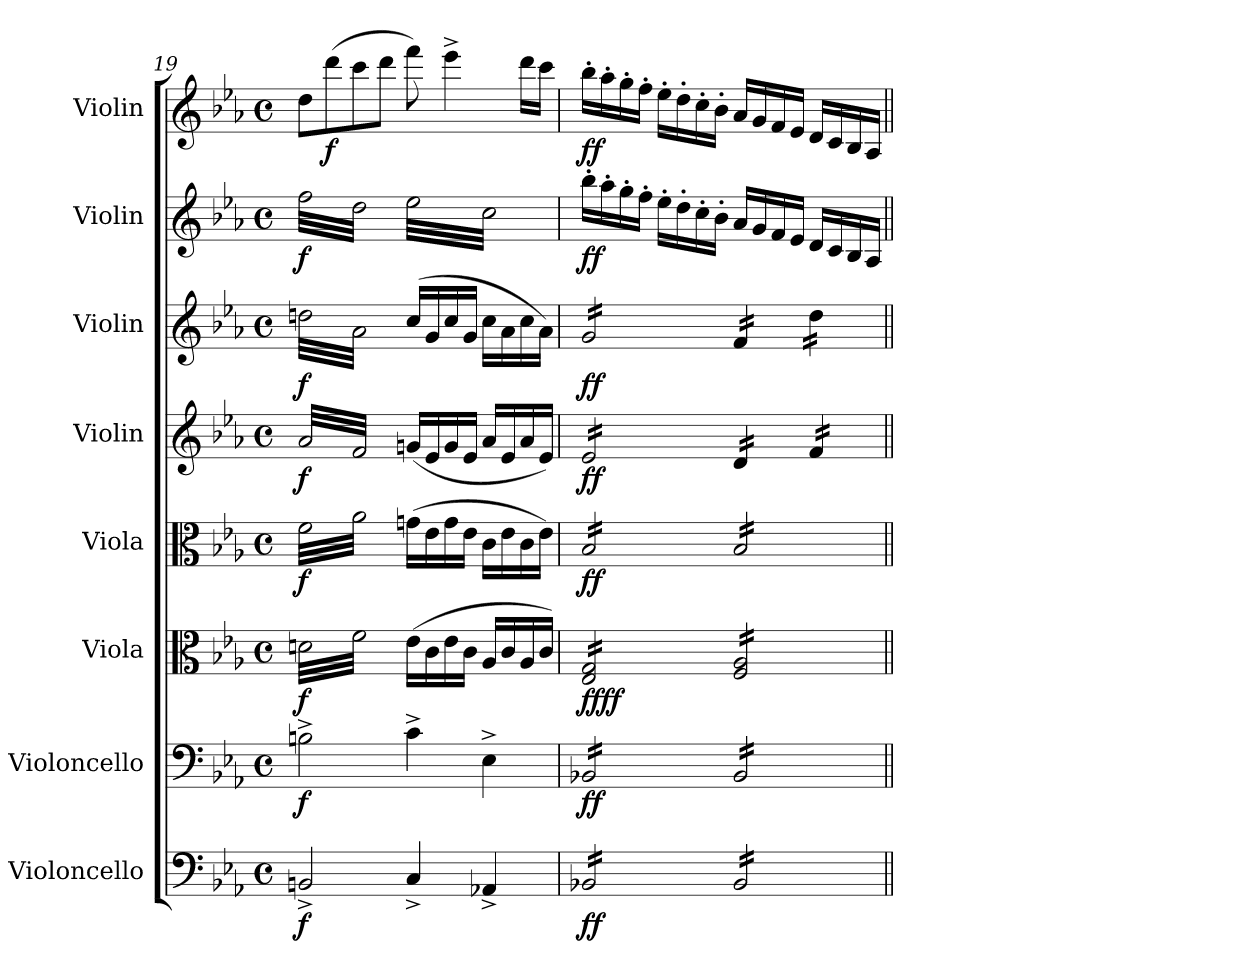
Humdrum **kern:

**kern	**dynam	**kern	**dynam	**kern	**dynam	**kern	**dynam	**kern	**dynam	**kern	**dynam	**kern	**dynam	**kern	**dynam
*part8	*part8	*part7	*part7	*part6	*part6	*part5	*part5	*part4	*part4	*part3	*part3	*part2	*part2	*part1	*part1
*staff8	*staff8	*staff7	*staff7	*staff6	*staff6	*staff5	*staff5	*staff4	*staff4	*staff3	*staff3	*staff2	*staff2	*staff1	*staff1
*I"Violoncello	*	*I"Violoncello	*	*I"Viola	*	*I"Viola	*	*I"Violin	*	*I"Violin	*	*I"Violin	*	*I"Violin	*
*I'Vc.	*	*I'Vc.	*	*I'Vla.	*	*I'Vla.	*	*I'Vln.	*	*I'Vln.	*	*I'Vln.	*	*I'Vln.	*
*clefF4	*	*clefF4	*	*clefC3	*	*clefC3	*	*clefG2	*	*clefG2	*	*clefG2	*	*clefG2	*
*k[b-e-a-]	*	*k[b-e-a-]	*	*k[b-e-a-]	*	*k[b-e-a-]	*	*k[b-e-a-]	*	*k[b-e-a-]	*	*k[b-e-a-]	*	*k[b-e-a-]	*
*M4/4	*	*M4/4	*	*M4/4	*	*M4/4	*	*M4/4	*	*M4/4	*	*M4/4	*	*M4/4	*
*met(c)	*	*met(c)	*	*met(c)	*	*met(c)	*	*met(c)	*	*met(c)	*	*met(c)	*	*met(c)	*
=19	=19	=19	=19	=19	=19	=19	=19	=19	=19	=19	=19	=19	=19	=19	=19
!	!LO:DY:b	!	!LO:DY:b	!	!LO:DY:b	!	!LO:DY:b	!	!LO:DY:b	!	!LO:DY:b	!	!LO:DY:b	!	!
*	*	*	*	*tremolo	*	*	*	*	*	*	*	*	*	*	*
*	*	*	*	*	*	*tremolo	*	*	*	*	*	*	*	*	*
*	*	*	*	*	*	*	*	*tremolo	*	*	*	*	*	*	*
*	*	*	*	*	*	*	*	*	*	*tremolo	*	*	*	*	*
*	*	*	*	*	*	*	*	*	*	*	*	*tremolo	*	*	*
2BBn^/	f	2Bn^\	f	(>32dn\LLL	f	(>32f\LLL	f	(<32a-/LLL	f	(>32ddn\LLL	f	(>32ff\LLL	f	8dd\L	.
.	.	.	.	32f\)	.	32a-\)	.	32f/)	.	32a-/)	.	32dd\)	.	.	.
.	.	.	.	32dn\	.	32f\	.	32a-/	.	32ddn\	.	32ff\	.	.	.
.	.	.	.	32f\)	.	32a-\)	.	32f/)	.	32a-/)	.	32dd\)	.	.	.
!	!	!	!	!	!	!	!	!	!	!	!	!	!	!	!LO:DY:b
.	.	.	.	32dn\	.	32f\	.	32a-/	.	32ddn\	.	32ff\	.	(>8ddd\	f
.	.	.	.	32f\)	.	32a-\)	.	32f/)	.	32a-/)	.	32dd\)	.	.	.
.	.	.	.	32dn\	.	32f\	.	32a-/	.	32ddn\	.	32ff\	.	.	.
.	.	.	.	32f\)	.	32a-\)	.	32f/)	.	32a-/)	.	32dd\)	.	.	.
.	.	.	.	32dn\	.	32f\	.	32a-/	.	32ddn\	.	32ff\	.	8ccc\	.
.	.	.	.	32f\)	.	32a-\)	.	32f/)	.	32a-/)	.	32dd\)	.	.	.
.	.	.	.	32dn\	.	32f\	.	32a-/	.	32ddn\	.	32ff\	.	.	.
.	.	.	.	32f\)	.	32a-\)	.	32f/)	.	32a-/)	.	32dd\)	.	.	.
.	.	.	.	32dn\	.	32f\	.	32a-/	.	32ddn\	.	32ff\	.	8ddd\J	.
.	.	.	.	32f\)	.	32a-\)	.	32f/)	.	32a-/)	.	32dd\)	.	.	.
.	.	.	.	32dn\	.	32f\	.	32a-/	.	32ddn\	.	32ff\	.	.	.
.	.	.	.	32f\)JJJ	.	32a-\)JJJ	.	32f/)JJJ	.	32a-/)JJJ	.	32dd\)JJJ	.	.	.
*	*	*	*	*	*	*	*	*	*	*Xtremolo	*	*	*	*	*
*	*	*	*	*	*	*	*	*Xtremolo	*	*	*	*	*	*	*
*	*	*	*	*	*	*Xtremolo	*	*	*	*	*	*	*	*	*
*	*	*	*	*Xtremolo	*	*	*	*	*	*	*	*	*	*	*
4C^/	.	4c^\	.	(>16e-\LL	.	(>16gn\LL	.	(<16gn/LL	.	(>16cc/LL	.	(>32ee-\LLL	.	8fff\)	.
.	.	.	.	.	.	.	.	.	.	.	.	32cc\)	.	.	.
.	.	.	.	16c\	.	16e-\	.	16e-/	.	16g/	.	32ee-\	.	.	.
.	.	.	.	.	.	.	.	.	.	.	.	32cc\)	.	.	.
.	.	.	.	16e-\	.	16g\	.	16g/	.	16cc/	.	32ee-\	.	4eee-^\	.
.	.	.	.	.	.	.	.	.	.	.	.	32cc\)	.	.	.
.	.	.	.	16c\JJ	.	16e-\JJ	.	16e-/JJ	.	16g/JJ	.	32ee-\	.	.	.
.	.	.	.	.	.	.	.	.	.	.	.	32cc\)	.	.	.
4AA-X^/	.	4E-^\	.	16A-/LL	.	16c\LL	.	16a-/LL	.	16cc\LL	.	32ee-\	.	.	.
.	.	.	.	.	.	.	.	.	.	.	.	32cc\)	.	.	.
.	.	.	.	16c/	.	16e-\	.	16e-/	.	16a-\	.	32ee-\	.	.	.
.	.	.	.	.	.	.	.	.	.	.	.	32cc\)	.	.	.
.	.	.	.	16A-/	.	16c\	.	16a-/	.	16cc\	.	32ee-\	.	16ddd\LL	.
.	.	.	.	.	.	.	.	.	.	.	.	32cc\)	.	.	.
.	.	.	.	16c/JJ)	.	16e-\JJ)	.	16e-/JJ)	.	16a-\JJ)	.	32ee-\	.	16ccc\JJ	.
.	.	.	.	.	.	.	.	.	.	.	.	32cc\)JJJ	.	.	.
*	*	*	*	*	*	*	*	*	*	*	*	*Xtremolo	*	*	*
=20	=20	=20	=20	=20	=20	=20	=20	=20	=20	=20	=20	=20	=20	=20	=20
!	!LO:DY:b	!	!LO:DY:b	!	!LO:DY:b	!	!	!	!	!	!	!	!	!	!
!	!	!	!	!	!LO:DY:n=1:b	!	!LO:DY:b	!	!LO:DY:b	!	!LO:DY:b	!	!LO:DY:b	!	!LO:DY:b
*tremolo	*	*	*	*	*	*	*	*	*	*	*	*	*	*	*
*	*	*tremolo	*	*	*	*	*	*	*	*	*	*	*	*	*
*	*	*	*	*tremolo	*	*	*	*	*	*	*	*	*	*	*
*	*	*	*	*	*	*tremolo	*	*	*	*	*	*	*	*	*
*	*	*	*	*	*	*	*	*tremolo	*	*	*	*	*	*	*
*	*	*	*	*	*	*	*	*	*	*tremolo	*	*	*	*	*
16BB-X/LL	ff	16BB-X/LL	ff	16E-/ 16G/LL	ff ff	16B-/LL	ff	16e-/LL	ff	16g/LL	ff	16bb-'\LL	ff	16bb-'\LL	ff
.	.	.	.	.	.	.	.	.	.	.	.	.	.	.	.
16BB-X/	.	16BB-X/	.	16E-/ 16G/	.	16B-/	.	16e-/	.	16g/	.	16aa-'\	.	16aa-'\	.
.	.	.	.	.	.	.	.	.	.	.	.	.	.	.	.
16BB-X/	.	16BB-X/	.	16E-/ 16G/	.	16B-/	.	16e-/	.	16g/	.	16gg'\	.	16gg'\	.
.	.	.	.	.	.	.	.	.	.	.	.	.	.	.	.
16BB-X/	.	16BB-X/	.	16E-/ 16G/	.	16B-/	.	16e-/	.	16g/	.	16ff'\JJ	.	16ff'\JJ	.
.	.	.	.	.	.	.	.	.	.	.	.	.	.	.	.
16BB-X/	.	16BB-X/	.	16E-/ 16G/	.	16B-/	.	16e-/	.	16g/	.	16ee-'\LL	.	16ee-'\LL	.
16BB-X/	.	16BB-X/	.	16E-/ 16G/	.	16B-/	.	16e-/	.	16g/	.	16dd'\	.	16dd'\	.
16BB-X/	.	16BB-X/	.	16E-/ 16G/	.	16B-/	.	16e-/	.	16g/	.	16cc'\	.	16cc'\	.
16BB-X/JJ	.	16BB-X/JJ	.	16E-/ 16G/JJ	.	16B-/JJ	.	16e-/JJ	.	16g/JJ	.	16b-'\JJ	.	16b-'\JJ	.
16BB-/LL	.	16BB-/LL	.	16F/ 16A-/LL	.	16B-/LL	.	16d/LL	.	16f/LL	.	16a-/LL	.	16a-/LL	.
16BB-/	.	16BB-/	.	16F/ 16A-/	.	16B-/	.	16d/	.	16f/	.	16g/	.	16g/	.
16BB-/	.	16BB-/	.	16F/ 16A-/	.	16B-/	.	16d/	.	16f/	.	16f/	.	16f/	.
16BB-/	.	16BB-/	.	16F/ 16A-/	.	16B-/	.	16d/JJ	.	16f/JJ	.	16e-/JJ	.	16e-/JJ	.
16BB-/	.	16BB-/	.	16F/ 16A-/	.	16B-/	.	16f/LL	.	16dd\LL	.	16d/LL	.	16d/LL	.
16BB-/	.	16BB-/	.	16F/ 16A-/	.	16B-/	.	16f/	.	16dd\	.	16c/	.	16c/	.
16BB-/	.	16BB-/	.	16F/ 16A-/	.	16B-/	.	16f/	.	16dd\	.	16B-/	.	16B-/	.
16BB-/JJ	.	16BB-/JJ	.	16F/ 16A-/JJ	.	16B-/JJ	.	16f/JJ	.	16dd\JJ	.	16A-/JJ	.	16A-/JJ	.
*	*	*	*	*	*	*	*	*	*	*Xtremolo	*	*	*	*	*
*	*	*	*	*	*	*	*	*Xtremolo	*	*	*	*	*	*	*
*	*	*	*	*	*	*Xtremolo	*	*	*	*	*	*	*	*	*
*	*	*	*	*Xtremolo	*	*	*	*	*	*	*	*	*	*	*
*	*	*Xtremolo	*	*	*	*	*	*	*	*	*	*	*	*	*
*Xtremolo	*	*	*	*	*	*	*	*	*	*	*	*	*	*	*
=||	=||	=||	=||	=||	=||	=||	=||	=||	=||	=||	=||	=||	=||	=||	=||
*-	*-	*-	*-	*-	*-	*-	*-	*-	*-	*-	*-	*-	*-	*-	*-
